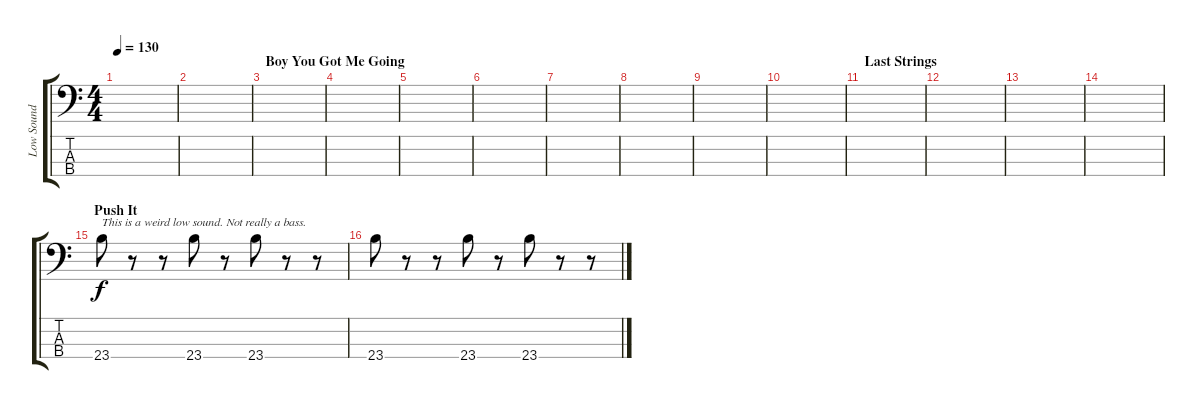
\track ("Low Sound" "Low Sound") {instrument fretlessbass}
\staff {score tabs}
\tuning (G2 D2 A1 C-1) {hide}
\ts (4 4)
\tempo 130
\clef f4
\ks c
|
|
\section ("" "Boy You Got Me Going")
|
|
|
|
|
|
|
|
\section ("" "Last Strings")
|
|
|
|
\section ("" "Push It")
23.4.8{txt "This is a weird low sound. Not really a bass."} r.8 r.8 23.4.8 r.8 23.4.8 r.8 r.8 |
23.4.8 r.8 r.8 23.4.8 r.8 23.4.8 r.8 r.8
